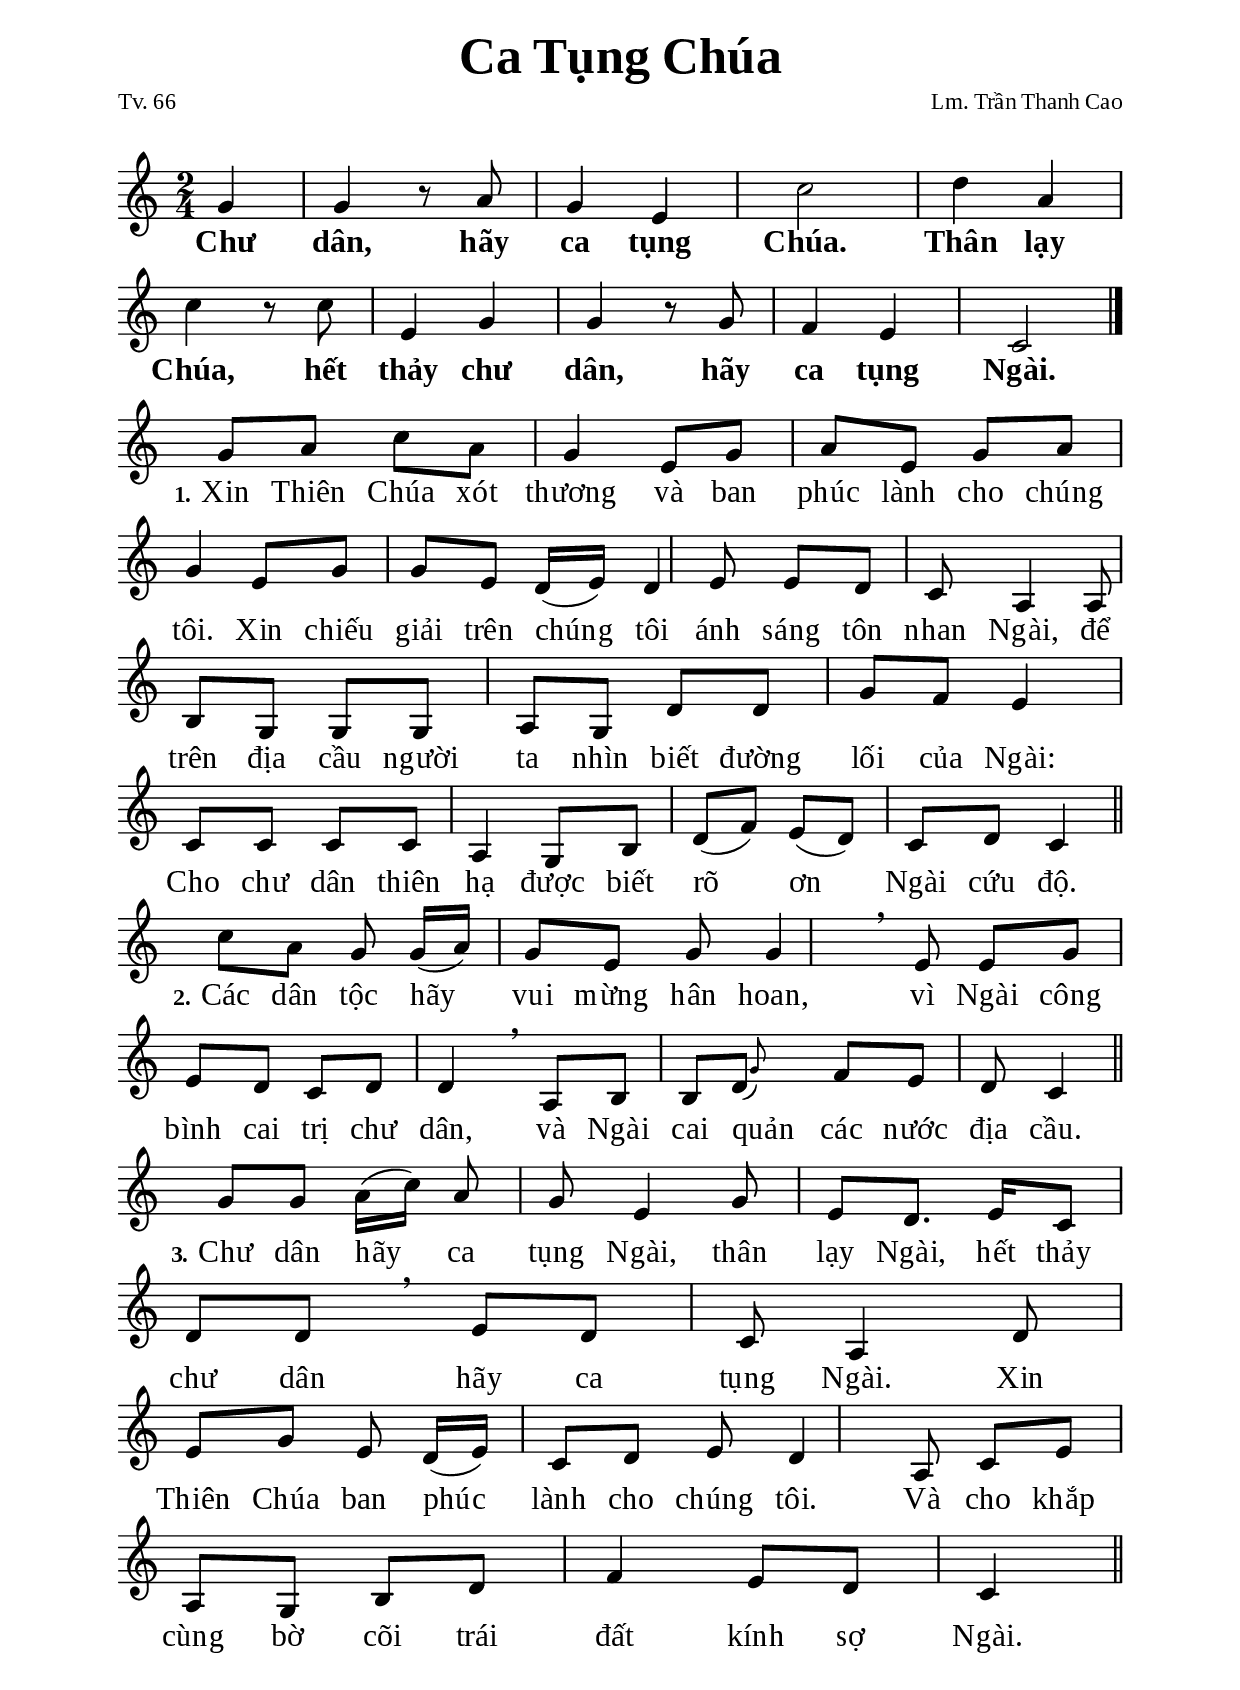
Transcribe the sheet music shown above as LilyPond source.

% Cài đặt chung
\version "2.20.0"
\include "english.ly"

\header {
  title = \markup { \fontsize #3 "Ca Tụng Chúa" }
  poet = "Tv. 66"
  composer = "Lm. Trần Thanh Cao"
  arranger = " "
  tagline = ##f
}

\paper {
  #(set-paper-size "a4")
  top-margin = 10\mm
  bottom-margin = 10\mm
  left-margin = 20\mm
  right-margin = 20\mm
  indent = #0
  #(define fonts
    (make-pango-font-tree
      "Liberation Serif"
      "Liberation Serif"
      "Liberation Serif"
      (/ 20 20)))
  page-count = #1
}

% Nhạc điệp khúc
nhacDiepKhuc= \relative c'' {
  \partial 4 g4 |
  g r8 a |
  g4 e |
  c'2 |
  d4 a |
  c4 r8 c |
  e,4 g |
  g r8 g |
  f4 e |
  c2 \bar "|."
}

% Nhạc phiên khúc
nhacPhienKhucMot = \relative c'' {
  g8 a c a g4 e8 g a e g a g4
  e8 g g e d16 ([e]) d4
  e8 e d c a4
  a8 b g g g a g d' d g f e4
  c8 c c c a4 g8 b d ([f]) e ([d]) c d c4 \bar "||"
}


nhacPhienKhucHai = \relative c'' {
  #(define afterGraceFraction (cons 1 4))
  c8 a g g16 ([a]) g8 e g g4 \breathe
  e8 e g e d c d d4 \breathe
  a8 b b
  \afterGrace d8 (\tweak font-size #-4 g)
  f e d c4 \bar "||"
}

nhacPhienKhucBa = \relative c'' {
  g8 g a16 ([c]) a8 g e4
  g8 e d8. e16 c8 d d \breathe
  e8 d c a4 d8 e g e d16 ([e]) c8 d e d4
  a8 c e a, g b d f4 e8 d c4 \bar "||"
}

% Lời điệp khúc
loiDiepKhuc = \lyricmode {
  Chư dân, hãy ca tụng Chúa.
  Thân lạy Chúa,
  hết thảy chư dân, hãy ca tụng Ngài.
}

% Lời phiên khúc
loiPhienKhucMot = \lyricmode {
  \set stanza = #"1."
  Xin Thiên Chúa xót thương
  và ban phúc lành cho chúng tôi.
  Xin chiếu giải trên chúng tôi ánh sáng tôn nhan Ngài,
  để trên địa cầu người ta nhìn biết đường lối của Ngài:
  Cho chư dân thiên hạ được biết rõ ơn Ngài cứu độ.
}

loiPhienKhucHai = \lyricmode {
  \set stanza = #"2."
  Các dân tộc hãy vui mừng hân hoan,
  vì Ngài công bình cai trị chư dân,
  và Ngài cai quản các nước địa cầu.
}

loiPhienKhucBa = \lyricmode {
  \set stanza = #"3."
  Chư dân hãy ca tụng Ngài,
  thân lạy Ngài, hết thảy chư dân hãy ca tụng Ngài.
  Xin Thiên Chúa ban phúc lành cho chúng tôi.
  Và cho khắp cùng bờ cõi trái đất kính sợ Ngài.
}

% Dàn trang
\score {
  \new ChoirStaff <<
    \new Staff = diepKhuc \with {
        \consists "Merge_rests_engraver"
        \magnifyStaff #(magstep +1)
      }
      <<
      \new Voice = beSop {
        \key c \major \time 2/4 \stemNeutral \nhacDiepKhuc
      }
    >>
    \new Lyrics \lyricsto beSop \loiDiepKhuc
  >>
  \layout {
    \override Lyrics.LyricText.font-series = #'bold
    \override Lyrics.LyricText.font-size = #+3
    \override Lyrics.LyricSpace.minimum-distance = #2.0
    \override Score.BarNumber.break-visibility = ##(#f #f #f)
    \override Score.SpacingSpanner.uniform-stretching = ##t
  }
}

\score {
  \new ChoirStaff <<
    \new Staff = phienKhuc \with {
        \magnifyStaff #(magstep +1)
      }
      <<
      \new Voice = beSop {
        \key c \major \time 2/4 \nhacPhienKhucMot
      }
    >>
    \new Lyrics \lyricsto beSop \loiPhienKhucMot
  >>
  \layout {
    \override Staff.TimeSignature.transparent = ##t
    \override Lyrics.LyricText.font-size = #+3
    \override Lyrics.LyricSpace.minimum-distance = #2.0
    \override Score.BarNumber.break-visibility = ##(#f #f #f)
    \override Score.SpacingSpanner.uniform-stretching = ##t
    \set Score.barAlways = ##t
    \set Score.defaultBarType = ""
  } 
}

\score {
  \new ChoirStaff <<
    \new Staff = phienKhuc \with {
        \magnifyStaff #(magstep +1)
      }
      <<
      \new Voice = beSop {
        \key c \major \time 2/4 \nhacPhienKhucHai
      }
    >>
    \new Lyrics \lyricsto beSop \loiPhienKhucHai
  >>
  \layout {
    \override Staff.TimeSignature.transparent = ##t
    \override Lyrics.LyricText.font-size = #+3
    \override Lyrics.LyricSpace.minimum-distance = #2.0
    \override Score.BarNumber.break-visibility = ##(#f #f #f)
    \override Score.SpacingSpanner.uniform-stretching = ##t
    \set Score.barAlways = ##t
    \set Score.defaultBarType = ""
  } 
}

\score {
  \new ChoirStaff <<
    \new Staff = phienKhuc \with {
        \magnifyStaff #(magstep +1)
      }
      <<
      \new Voice = beSop {
        \key c \major \time 2/4 \nhacPhienKhucBa
      }
    >>
    \new Lyrics \lyricsto beSop \loiPhienKhucBa
  >>
  \layout {
    \override Staff.TimeSignature.transparent = ##t
    \override Lyrics.LyricText.font-size = #+3
    \override Lyrics.LyricSpace.minimum-distance = #2.0
    \override Score.BarNumber.break-visibility = ##(#f #f #f)
    \override Score.SpacingSpanner.uniform-stretching = ##t
    \set Score.barAlways = ##t
    \set Score.defaultBarType = ""
  } 
}
